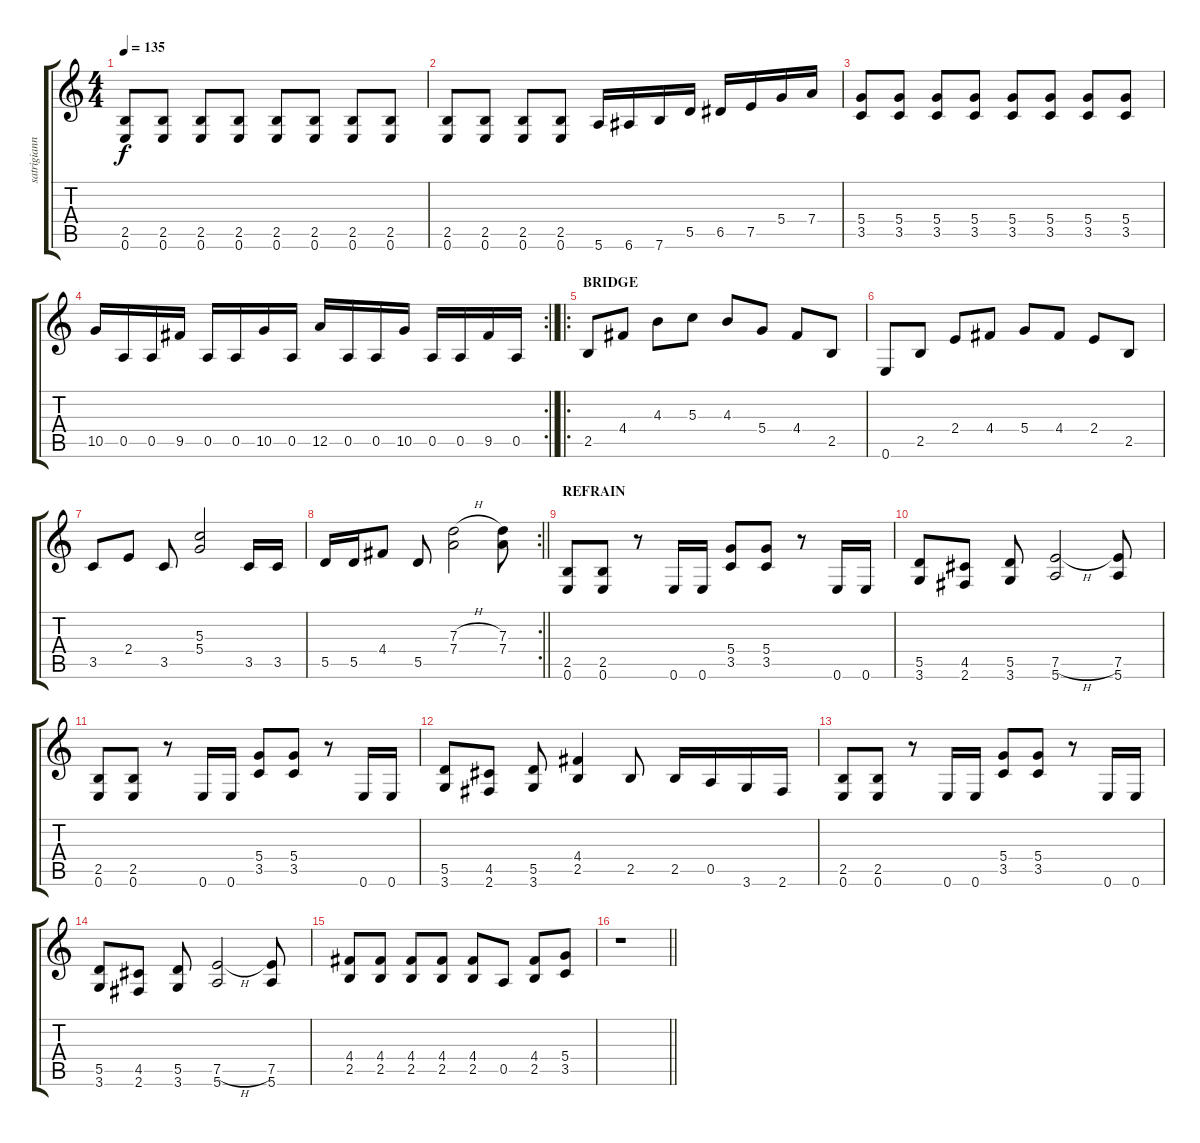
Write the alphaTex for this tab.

\track ("satrigiannis" "satrigiann") {instrument distortionguitar}
\staff {score tabs}
\tuning (E4 B3 G3 D3 A2 E2) {hide}
\ts (4 4)
\tempo 135
\clef g2
\ks c
(2.5 0.6).8{dy f} (2.5 0.6).8 (2.5 0.6).8 (2.5 0.6).8 (2.5 0.6).8 (2.5 0.6).8 (2.5 0.6).8 (2.5 0.6).8 |
(2.5 0.6).8 (2.5 0.6).8 (2.5 0.6).8 (2.5 0.6).8 5.6.16 6.6.16 7.6.16 5.5.16 6.5.16 7.5.16 5.4.16 7.4.16 |
(5.4 3.5).8 (5.4 3.5).8 (5.4 3.5).8 (5.4 3.5).8 (5.4 3.5).8 (5.4 3.5).8 (5.4 3.5).8 (5.4 3.5).8 |
\rc 2
\barLineRight lightlight
10.5.16 0.5.16 0.5.16 9.5.16 0.5.16 0.5.16 10.5.16 0.5.16 12.5.16 0.5.16 0.5.16 10.5.16 0.5.16 0.5.16 9.5.16 0.5.16 |
\ro
\section ("" "BRIDGE")
2.5.8 4.4.8 4.3.8 5.3.8 4.3.8 5.4.8 4.4.8 2.5.8 |
0.6.8 2.5.8 2.4.8 4.4.8 5.4.8 4.4.8 2.4.8 2.5.8 |
3.5.8 2.4.8 3.5.8 (5.3 5.4).2 3.5.16 3.5.16 |
\rc 2
\barLineRight lightlight
5.5.16 5.5.16 4.4.8 5.5.8 (7.3{h} 7.4).2 (7.3 7.4).8 |
\section ("" "REFRAIN")
(2.5 0.6).8 (2.5 0.6).8 r.8 0.6.16 0.6.16 (5.4 3.5).8 (5.4 3.5).8 r.8 0.6.16 0.6.16 |
(5.5 3.6).8 (4.5 2.6).8 (5.5 3.6).8 (7.5{h} 5.6).2 (7.5 5.6).8 |
(2.5 0.6).8 (2.5 0.6).8 r.8 0.6.16 0.6.16 (5.4 3.5).8 (5.4 3.5).8 r.8 0.6.16 0.6.16 |
(5.5 3.6).8 (4.5 2.6).8 (5.5 3.6).8 (4.4 2.5).4 2.5.8 2.5.16 0.5.16 3.6.16 2.6.16 |
(2.5 0.6).8 (2.5 0.6).8 r.8 0.6.16 0.6.16 (5.4 3.5).8 (5.4 3.5).8 r.8 0.6.16 0.6.16 |
(5.5 3.6).8 (4.5 2.6).8 (5.5 3.6).8 (7.5{h} 5.6).2 (7.5 5.6).8 |
(4.4 2.5).8 (4.4 2.5).8 (4.4 2.5).8 (4.4 2.5).8 (4.4 2.5).8 0.5.8 (4.4 2.5).8 (5.4 3.5).8 |
\barLineRight lightlight
r.1
